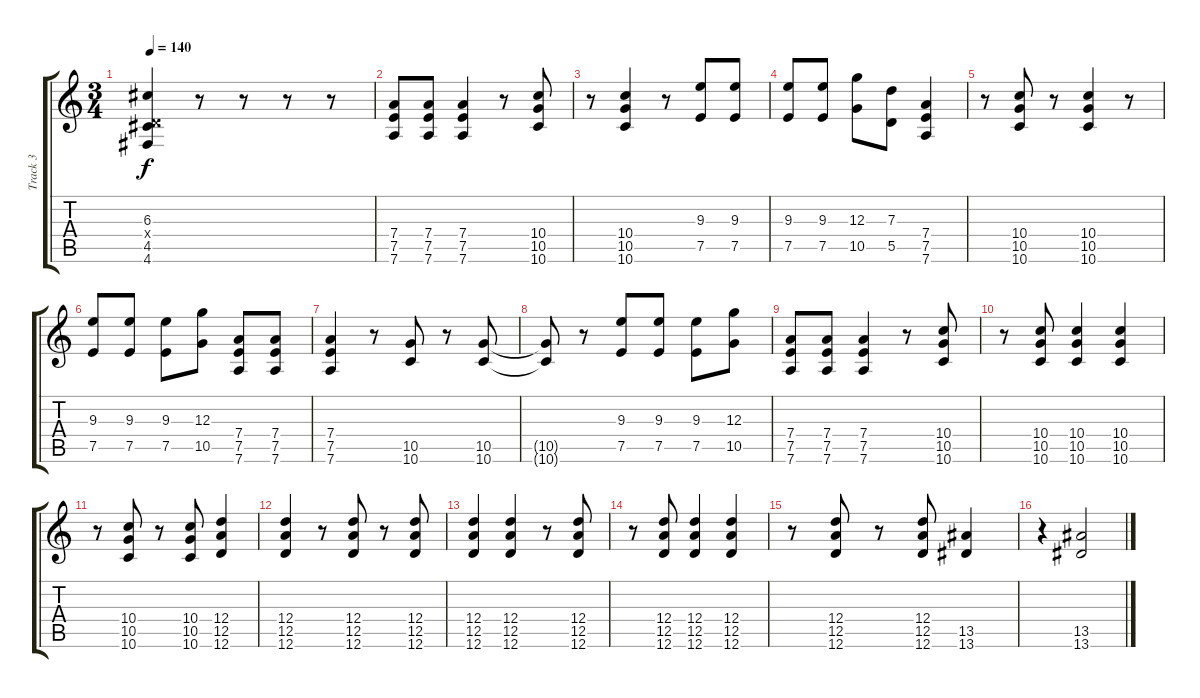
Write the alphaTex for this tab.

\track ("Track 3" "Track 3") {instrument distortionguitar}
\staff {score tabs}
\tuning (E4 B3 G3 D3 A2 D2) {hide}
\ts (3 4)
\tempo 140
\clef g2
\ks c
(6.3 0.4{x} 4.5 4.6).4{dy f} r.8 r.8 r.8 r.8 |
(7.4 7.5 7.6).8 (7.4 7.5 7.6).8 (7.4 7.5 7.6).4 r.8 (10.4 10.5 10.6).8 |
r.8 (10.4 10.5 10.6).4 r.8 (9.3 7.5).8 (9.3 7.5).8 |
(9.3 7.5).8 (9.3 7.5).8 (12.3 10.5).8 (7.3 5.5).8 (7.4 7.5 7.6).4 |
r.8 (10.4 10.5 10.6).8 r.8 (10.4 10.5 10.6).4 r.8 |
(9.3 7.5).8 (9.3 7.5).8 (9.3 7.5).8 (12.3 10.5).8 (7.4 7.5 7.6).8 (7.4 7.5 7.6).8 |
(7.4 7.5 7.6).4 r.8 (10.5 10.6).8 r.8 (10.5 10.6).8 |
(10.5{t} 10.6{t}).8 r.8 (9.3 7.5).8 (9.3 7.5).8 (9.3 7.5).8 (12.3 10.5).8 |
(7.4 7.5 7.6).8 (7.4 7.5 7.6).8 (7.4 7.5 7.6).4 r.8 (10.4 10.5 10.6).8 |
r.8 (10.4 10.5 10.6).8 (10.4 10.5 10.6).4 (10.4 10.5 10.6).4 |
r.8 (10.4 10.5 10.6).8 r.8 (10.4 10.5 10.6).8 (12.4 12.5 12.6).4 |
(12.4 12.5 12.6).4 r.8 (12.4 12.5 12.6).8 r.8 (12.4 12.5 12.6).8 |
(12.4 12.5 12.6).4 (12.4 12.5 12.6).4 r.8 (12.4 12.5 12.6).8 |
r.8 (12.4 12.5 12.6).8 (12.4 12.5 12.6).4 (12.4 12.5 12.6).4 |
r.8 (12.4 12.5 12.6).8 r.8 (12.4 12.5 12.6).8 (13.5 13.6).4 |
r.4 (13.5 13.6).2
